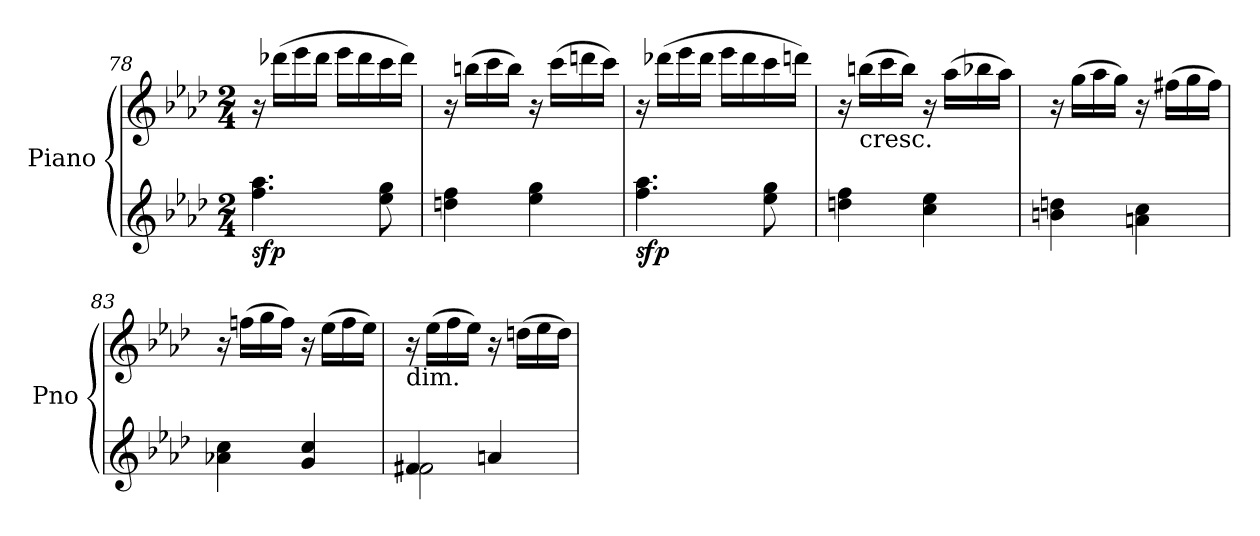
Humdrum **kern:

**kern	**kern	**dynam
*part1	*part1	*part1
*staff2	*staff1	*staff1/2
*I"Piano	*	*
*I'Pno	*	*
*clefG2	*clefG2	*
*k[b-e-a-d-]	*k[b-e-a-d-]	*
*A-:	*A-:	*
*M2/4	*M2/4	*
=78	=78	=78
!	!	!LO:DY:b=2
4.ff\ 4.aa-\	16r	sfp
.	(16ddd-X\LL	.
.	16eee-\	.
.	16ddd-\JJ	.
.	16eee-\LL	.
.	16ddd-\	.
8ee-\ 8gg\	16ccc\	.
.	16ddd-\JJ)	.
!!LO:PB:g=z
=79	=79	=79
4ddn\ 4ff\	16r	.
.	(16bbn\LL	.
.	16ccc\	.
.	16bb\JJ)	.
4ee-\ 4gg\	16r	.
.	(16ccc\LL	.
.	16dddn\	.
.	16ccc\JJ)	.
=80	=80	=80
!	!	!LO:DY:b=2
4.ff\ 4.aa-\	16r	sfp
.	(16ddd-X\LL	.
.	16eee-\	.
.	16ddd-\JJ	.
.	16eee-\LL	.
.	16ddd-\	.
8ee-\ 8gg\	16ccc\	.
.	16dddn\JJ)	.
=81	=81	=81
4ddn\ 4ff\	16r	.
!	!LO:TX:b:t=cresc.	!
.	(16bbn\LL	.
.	16ccc\	.
.	16bb\JJ)	.
4cc\ 4ee-\	16r	.
.	(16aa-\LL	.
.	16bb-X\	.
.	16aa-\JJ)	.
=82	=82	=82
4bn\ 4ddn\	16r	.
.	(16gg\LL	.
.	16aa-\	.
.	16gg\JJ)	.
4an\ 4cc\	16r	.
.	(16ff#X\LL	.
.	16gg\	.
.	16ff#\JJ)	.
=83	=83	=83
4a-X\ 4cc\	16r	.
.	(16ffn\LL	.
.	16gg\	.
.	16ff\JJ)	.
4g/ 4cc/	16r	.
.	(16ee-\LL	.
.	16ff\	.
.	16ee-\JJ)	.
!!LO:LB:g=z
=84	=84	=84
*^	*	*
!	!	!LO:TX:b:t=dim.	!
4f#X/	2f#\	16r	.
.	.	(16ee-\LL	.
.	.	16ff\	.
.	.	16ee-\JJ)	.
4an/	.	16r	.
.	.	(16ddn\LL	.
.	.	16ee-\	.
.	.	16dd\JJ)	.
*v	*v	*	*
=	=	=
*-	*-	*-
